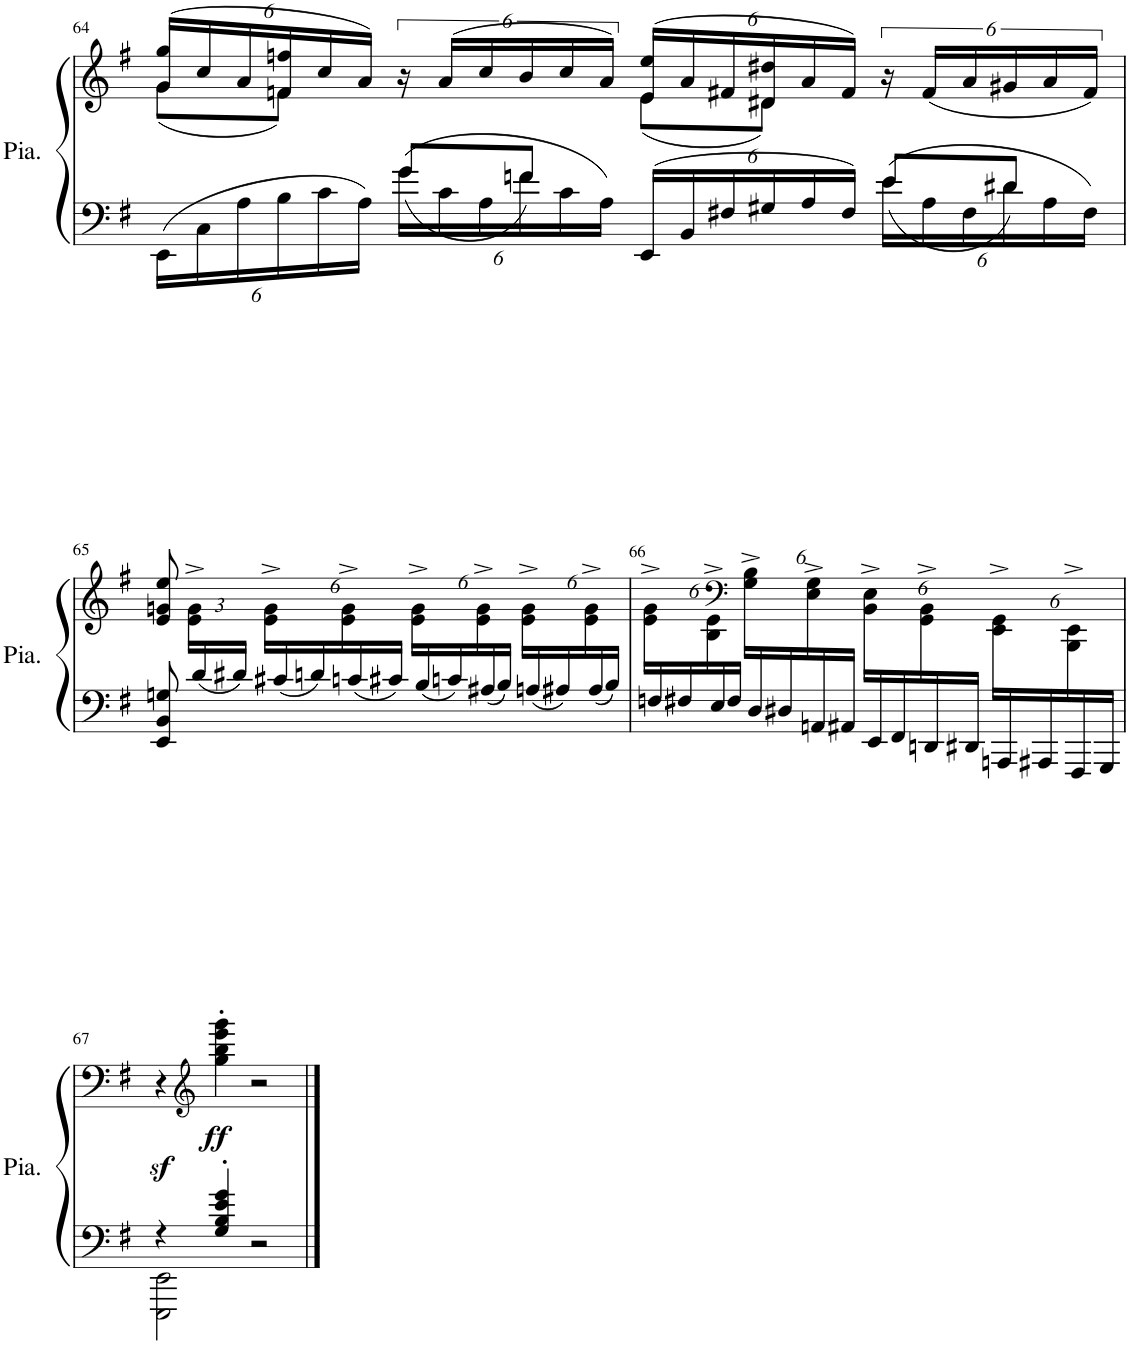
**kern	**kern	**dynam
*part1	*part1	*part1
*staff2	*staff1	*staff1/2
*I"Piano	*	*
*I'Pia.	*	*
!!LO:PB:g=z
*clefF4	*clefG2	*
*k[f#]	*k[f#]	*
*M4/4	*M4/4	*
*met(c)	*met(c)	*
*Xbrackettup	*Xbrackettup	*
=64	=64	=64
*^	*^	*
24EE\LL	4ryy	(24g/ 24gg/LL	(8g\L	.
24C\	.	24cc/	.	.
24A\	.	24a/	.	.
24B\	.	24fn/ 24ffn/	8f\J)	.
24c\	.	24cc/	.	.
24A\JJ	.	24a/JJ)	.	.
*	*	*brackettup	*	*
24g\LL	8g/L	24r	4ryy	.
24c\	.	(24a/LL	.	.
24A\	.	24cc/	.	.
24fn\	8f/J	24b/	.	.
24c\	.	24cc/	.	.
24A\JJ	.	24a/JJ)	.	.
*	*	*Xbrackettup	*	*
24EE/LL	4ryy	(24e/ 24ee/LL	(8e\L	.
24BB/	.	24a/	.	.
24F#X/	.	24f#X/	.	.
24G#X/	.	24d#X/ 24dd#X/	8d#\J)	.
24A/	.	24a/	.	.
24F#/JJ	.	24f#/JJ)	.	.
*	*	*brackettup	*	*
24e\LL	8e/L	24r	4ryy	.
24A\	.	(24f#/LL	.	.
24F#\	.	24a/	.	.
24d#X\	8d#/J	24g#X/	.	.
24A\	.	24a/	.	.
24F#\JJ	.	24f#/JJ)	.	.
*v	*v	*	*	*
!!LO:LB:g=z	!!
=65	=65	=65	=65
8EE/ 8BB/ 8Gn/	8e/ 8gn/ 8ee/	8ryy	.
*	*	*Xbrackettup	*
24ryy	8ryy	24e\^ 24g\^LL	.
24d/	.	12ryy	.
24d#X/JJ	.	.	.
24ryy	4ryy	24e\^ 24g\^LL	.
24c#X/	.	12ryy	.
24dn/	.	.	.
24ryy	.	24e\^ 24g\^	.
24cn/	.	12ryy	.
24c#X/JJ	.	.	.
24ryy	2ryy	24e\^ 24g\^LL	.
24B/	.	12ryy	.
24cn/	.	.	.
24ryy	.	24e\^ 24g\^	.
24A#X/	.	12ryy	.
24B/JJ	.	.	.
24ryy	.	24e\^ 24g\^LL	.
24An/	.	12ryy	.
24A#X/	.	.	.
24ryy	.	24e\^ 24g\^	.
24A#/	.	12ryy	.
24B/JJ	.	.	.
*	*v	*v	*
=66	=66	=66
*^	*	*
24ryy	1ryy	24e\^> 24g\^>LL	.
24Fn/	.	12ryy	.
24F#X/	.	.	.
24ryy	.	24B\^> 24e\^>	.
24E/	.	12ryy	.
24F#/JJ	.	.	.
*	*	*clefF4	*
24ryy	.	24G\^> 24B\^>LL	.
24D/	.	12ryy	.
24D#X/	.	.	.
24ryy	.	24E\^> 24G\^>	.
24AAn/	.	12ryy	.
24AA#X/JJ	.	.	.
24ryy	.	24BB\^> 24E\^>LL	.
24EE/	.	12ryy	.
24FF#/	.	.	.
24ryy	.	24GG\^> 24BB\^>	.
24DDn/	.	12ryy	.
24DD#X/JJ	.	.	.
24ryy	.	24EE\^> 24GG\^>LL	.
24AAAn/	.	12ryy	.
24AAA#X/	.	.	.
24ryy	.	24BBB\^> 24EE\^>	.
24FFF#/	.	12ryy	.
24GGG/JJ	.	.	.
!!LO:LB:g=z
=67	=67	=67	=67
!	!	!	!LO:DY:b
4r	2EEE\ 2EE\	4r	sf
*	*	*clefG2	*
!	!	!	!LO:DY:b
4G/' 4B/' 4e/' 4g/'	.	4gg\' 4bb\' 4eee\' 4ggg\'	ff
2r	2ryy	2r	.
*v	*v	*	*
==	==	==
*-	*-	*-
